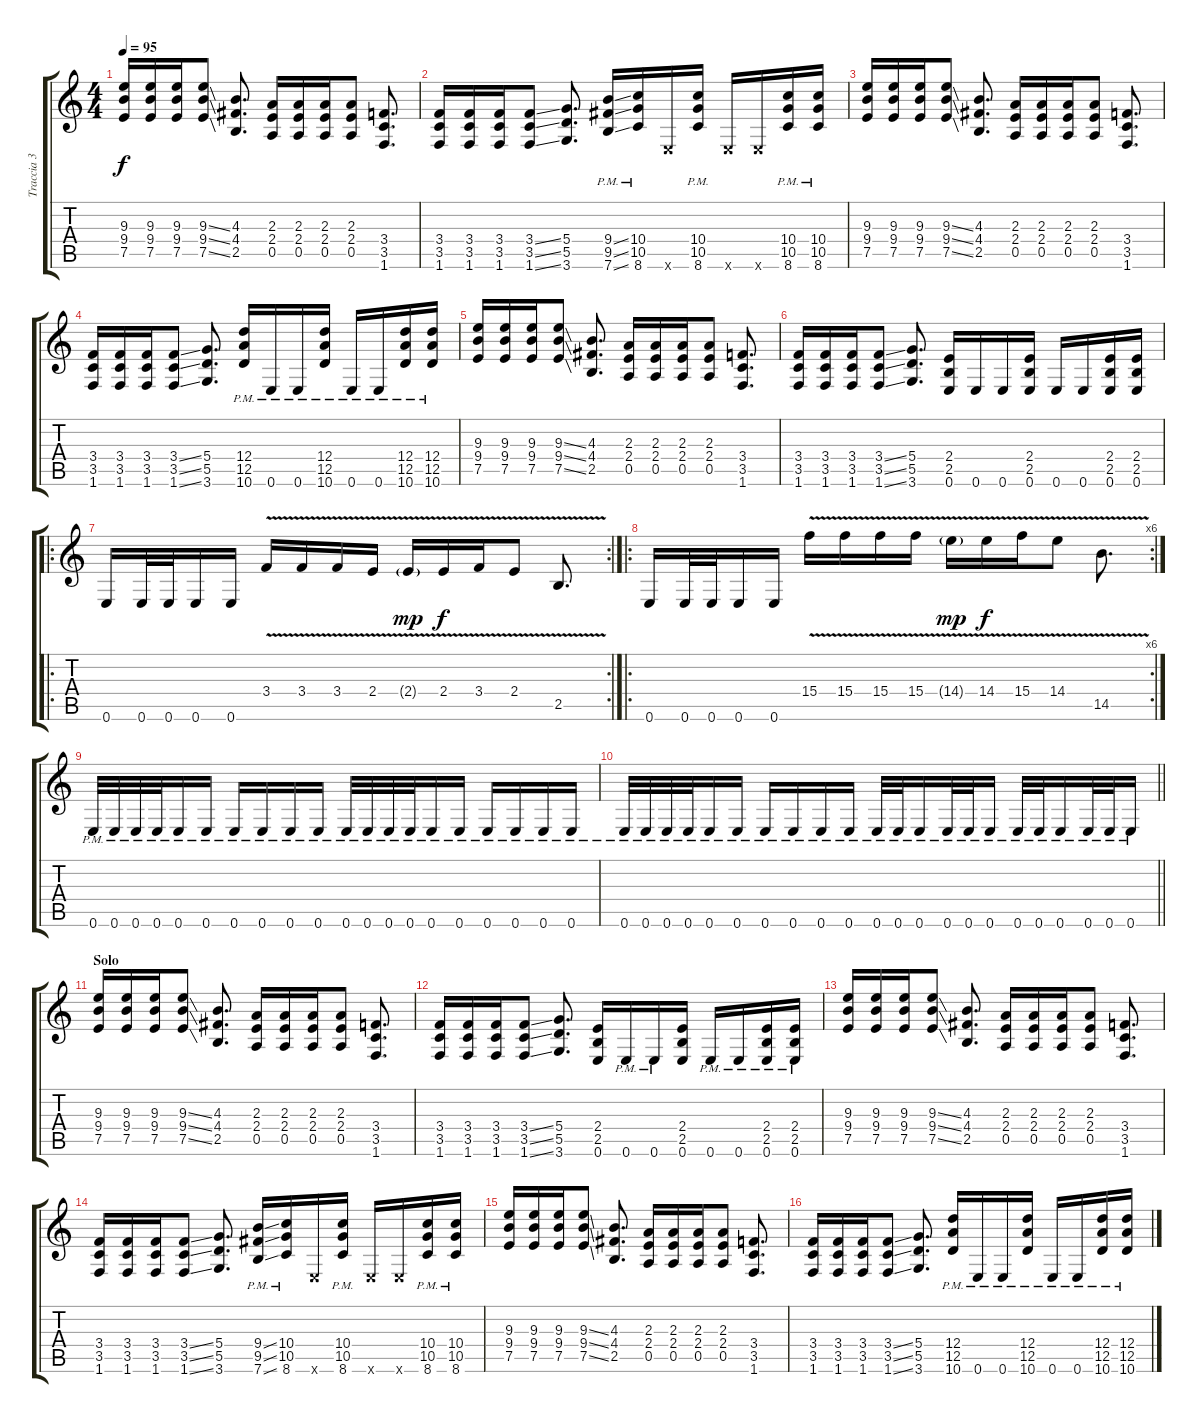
\track ("Traccia 3" "Traccia 3") {instrument distortionguitar}
\staff {score tabs}
\tuning (E4 B3 G3 D3 A2 E2) {hide}
\ts (4 4)
\tempo 95
\clef g2
\ks c
(9.3 9.4 7.5).16{dy f} (9.3 9.4 7.5).16 (9.3 9.4 7.5).16 (9.3{ss} 9.4{ss} 7.5{ss}).8 (4.3 4.4 2.5).8{d} (2.3 2.4 0.5).16 (2.3 2.4 0.5).16 (2.3 2.4 0.5).16 (2.3 2.4 0.5).8 (3.4 3.5 1.6).8{d} |
(3.4 3.5 1.6).16 (3.4 3.5 1.6).16 (3.4 3.5 1.6).16 (3.4{ss} 3.5{ss} 1.6{ss}).8 (5.4 5.5 3.6).8{d} (9.4{ss pm} 9.5{ss pm} 7.6{ss pm}).16 (10.4{pm} 10.5{pm} 8.6{pm}).16 0.6{x}.16 (10.4{pm} 10.5{pm} 8.6{pm}).16 0.6{x}.16 0.6{x}.16 (10.4{pm} 10.5{pm} 8.6{pm}).16 (10.4{pm} 10.5{pm} 8.6{pm}).16 |
(9.3 9.4 7.5).16 (9.3 9.4 7.5).16 (9.3 9.4 7.5).16 (9.3{ss} 9.4{ss} 7.5{ss}).8 (4.3 4.4 2.5).8{d} (2.3 2.4 0.5).16 (2.3 2.4 0.5).16 (2.3 2.4 0.5).16 (2.3 2.4 0.5).8 (3.4 3.5 1.6).8{d} |
(3.4 3.5 1.6).16 (3.4 3.5 1.6).16 (3.4 3.5 1.6).16 (3.4{ss} 3.5{ss} 1.6{ss}).8 (5.4 5.5 3.6).8{d} (12.4{pm} 12.5{pm} 10.6{pm}).16 0.6{pm}.16 0.6{pm}.16 (12.4{pm} 12.5{pm} 10.6{pm}).16 0.6{pm}.16 0.6{pm}.16 (12.4{pm} 12.5{pm} 10.6{pm}).16 (12.4{pm} 12.5{pm} 10.6{pm}).16 |
(9.3 9.4 7.5).16 (9.3 9.4 7.5).16 (9.3 9.4 7.5).16 (9.3{ss} 9.4{ss} 7.5{ss}).8 (4.3 4.4 2.5).8{d} (2.3 2.4 0.5).16 (2.3 2.4 0.5).16 (2.3 2.4 0.5).16 (2.3 2.4 0.5).8 (3.4 3.5 1.6).8{d} |
(3.4 3.5 1.6).16 (3.4 3.5 1.6).16 (3.4 3.5 1.6).16 (3.4{ss} 3.5{ss} 1.6{ss}).8 (5.4 5.5 3.6).8{d} (2.4 2.5 0.6).16 0.6.16 0.6.16 (2.4 2.5 0.6).16 0.6.16 0.6.16 (2.4 2.5 0.6).16 (2.4 2.5 0.6).16 |
\ro
\rc 2
0.6.16 0.6.32 0.6.32 0.6.16 0.6.16 3.4{v}.16 3.4{v}.16 3.4{v}.16 2.4{v}.16 2.4{v g}.16{dy mp} 2.4{v}.16{dy f} 3.4{v}.16 2.4{v}.8 2.5{v}.8{d} |
\ro
\rc 6
0.6.16 0.6.32 0.6.32 0.6.16 0.6.16 15.4{v}.16 15.4{v}.16 15.4{v}.16 15.4{v}.16 14.4{v g}.16{dy mp} 14.4{v}.16{dy f} 15.4{v}.16 14.4{v}.8 14.5{v}.8{d} |
0.6{pm}.32 0.6{pm}.32 0.6{pm}.32 0.6{pm}.32 0.6{pm}.16 0.6{pm}.16 0.6{pm}.16 0.6{pm}.16 0.6{pm}.16 0.6{pm}.16 0.6{pm}.32 0.6{pm}.32 0.6{pm}.32 0.6{pm}.32 0.6{pm}.16 0.6{pm}.16 0.6{pm}.16 0.6{pm}.16 0.6{pm}.16 0.6{pm}.16 |
\barLineRight lightlight
0.6{pm}.32 0.6{pm}.32 0.6{pm}.32 0.6{pm}.32 0.6{pm}.16 0.6{pm}.16 0.6{pm}.16 0.6{pm}.16 0.6{pm}.16 0.6{pm}.16 0.6{pm}.32 0.6{pm}.32 0.6{pm}.16 0.6{pm}.32 0.6{pm}.32 0.6{pm}.16 0.6{pm}.32 0.6{pm}.32 0.6{pm}.16 0.6{pm}.32 0.6{pm}.32 0.6{pm}.16 |
\section ("" "Solo")
(9.3 9.4 7.5).16 (9.3 9.4 7.5).16 (9.3 9.4 7.5).16 (9.3{ss} 9.4{ss} 7.5{ss}).8 (4.3 4.4 2.5).8{d} (2.3 2.4 0.5).16 (2.3 2.4 0.5).16 (2.3 2.4 0.5).16 (2.3 2.4 0.5).8 (3.4 3.5 1.6).8{d} |
(3.4 3.5 1.6).16 (3.4 3.5 1.6).16 (3.4 3.5 1.6).16 (3.4{ss} 3.5{ss} 1.6{ss}).8 (5.4 5.5 3.6).8{d} (2.4 2.5 0.6).16 0.6{pm}.16 0.6{pm}.16 (2.4 2.5 0.6).16 0.6{pm}.16 0.6{pm}.16 (2.4{pm} 2.5{pm} 0.6{pm}).16 (2.4{pm} 2.5{pm} 0.6{pm}).16 |
(9.3 9.4 7.5).16 (9.3 9.4 7.5).16 (9.3 9.4 7.5).16 (9.3{ss} 9.4{ss} 7.5{ss}).8 (4.3 4.4 2.5).8{d} (2.3 2.4 0.5).16 (2.3 2.4 0.5).16 (2.3 2.4 0.5).16 (2.3 2.4 0.5).8 (3.4 3.5 1.6).8{d} |
(3.4 3.5 1.6).16 (3.4 3.5 1.6).16 (3.4 3.5 1.6).16 (3.4{ss} 3.5{ss} 1.6{ss}).8 (5.4 5.5 3.6).8{d} (9.4{ss pm} 9.5{ss pm} 7.6{ss pm}).16 (10.4{pm} 10.5{pm} 8.6{pm}).16 0.6{x}.16 (10.4{pm} 10.5{pm} 8.6{pm}).16 0.6{x}.16 0.6{x}.16 (10.4{pm} 10.5{pm} 8.6{pm}).16 (10.4{pm} 10.5{pm} 8.6{pm}).16 |
(9.3 9.4 7.5).16 (9.3 9.4 7.5).16 (9.3 9.4 7.5).16 (9.3{ss} 9.4{ss} 7.5{ss}).8 (4.3 4.4 2.5).8{d} (2.3 2.4 0.5).16 (2.3 2.4 0.5).16 (2.3 2.4 0.5).16 (2.3 2.4 0.5).8 (3.4 3.5 1.6).8{d} |
(3.4 3.5 1.6).16 (3.4 3.5 1.6).16 (3.4 3.5 1.6).16 (3.4{ss} 3.5{ss} 1.6{ss}).8 (5.4 5.5 3.6).8{d} (12.4{pm} 12.5{pm} 10.6{pm}).16 0.6{pm}.16 0.6{pm}.16 (12.4{pm} 12.5{pm} 10.6{pm}).16 0.6{pm}.16 0.6{pm}.16 (12.4{pm} 12.5{pm} 10.6{pm}).16 (12.4{pm} 12.5{pm} 10.6{pm}).16
